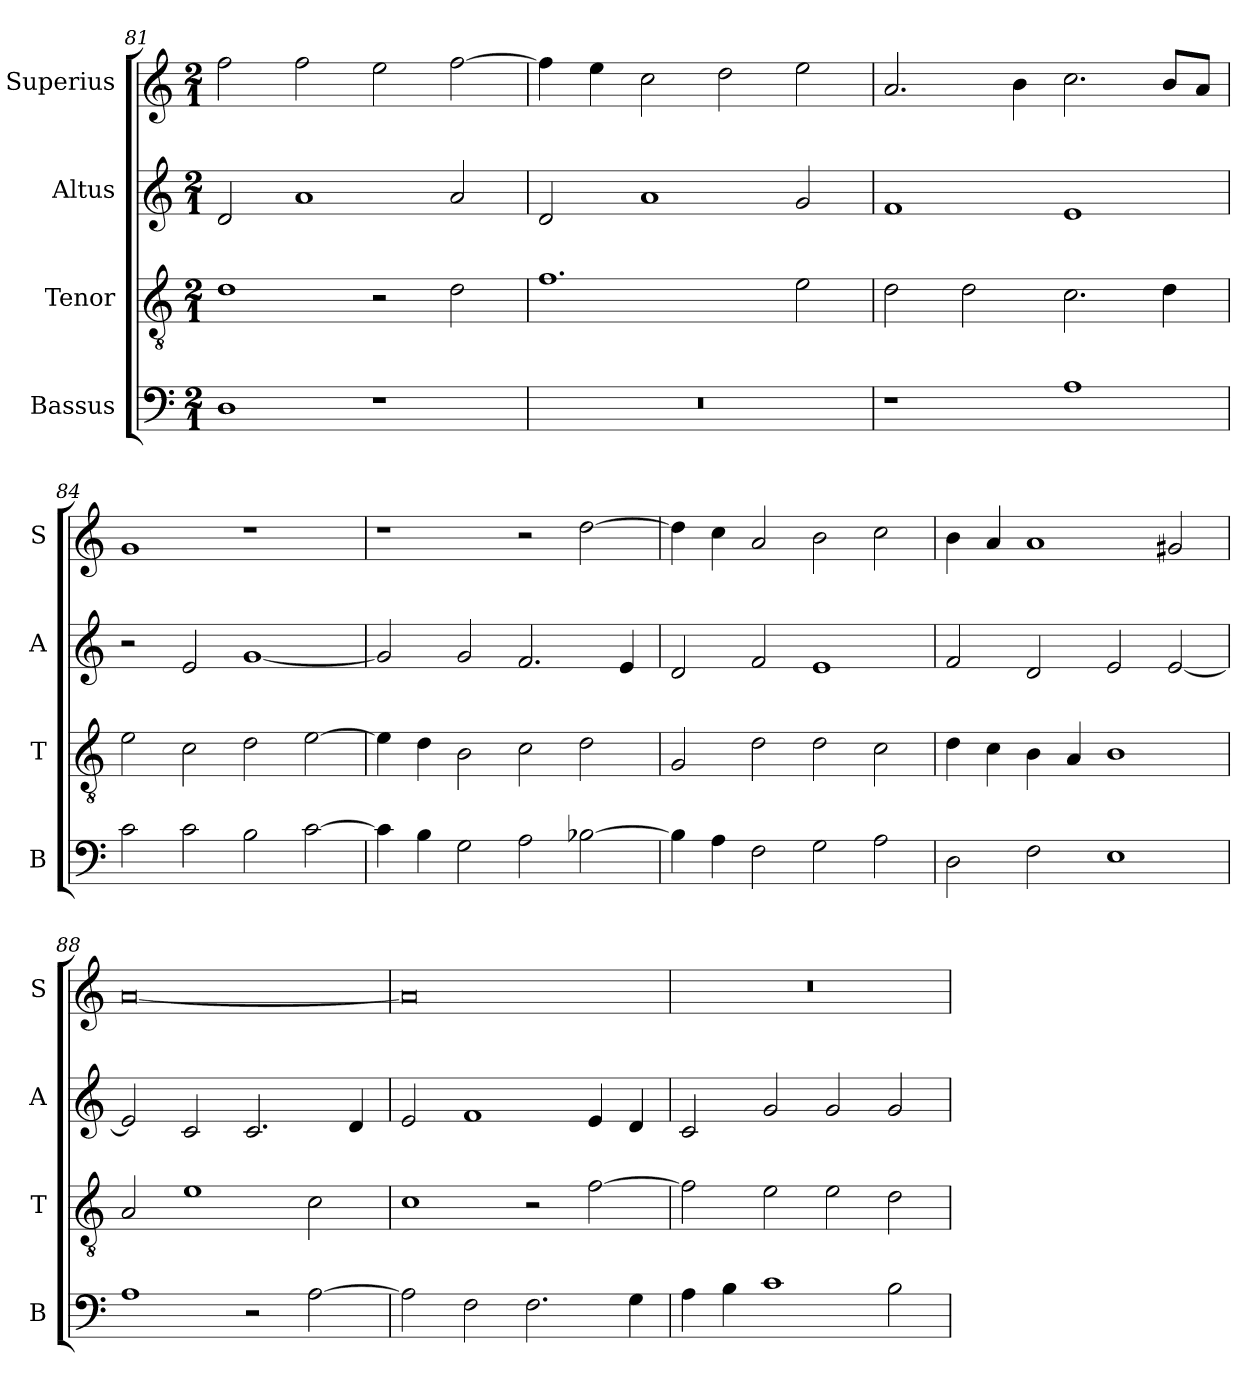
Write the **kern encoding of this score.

**kern	**kern	**kern	**kern
*part4	*part3	*part2	*part1
*staff4	*staff3	*staff2	*staff1
*I"Bassus	*I"Tenor	*I"Altus	*I"Superius
*I'B	*I'T	*I'A	*I'S
*clefF4	*clefGv2	*clefG2	*clefG2
*k[]	*k[]	*k[]	*k[]
*C:	*C:	*C:	*C:
*M2/1	*M2/1	*M2/1	*M2/1
=81	=81	=81	=81
1D	1d	2d	2ff
.	.	1a	2ff
1r	2r	.	2ee
.	2d	2a	[2ff
=82	=82	=82	=82
0r	1.f	2d	4ff]
.	.	.	4ee
.	.	1a	2cc
.	.	.	2dd
.	2e	2g	2ee
=83	=83	=83	=83
1r	2d	1f	2.a
.	2d	.	.
.	.	.	4b
1A	2.c	1e	2.cc
.	4d	.	8bL
.	.	.	8aJ
=84	=84	=84	=84
2c	2e	2r	1g
2c	2c	2e	.
2B	2d	[1g	1r
[2c	[2e	.	.
=85	=85	=85	=85
4c]	4e]	2g]	1r
4B	4d	.	.
2G	2B	2g	.
2A	2c	2.f	2r
[2B-X	2d	.	[2dd
.	.	4e	.
=86	=86	=86	=86
4B-]	2G	2d	4dd]
4A	.	.	4cc
2F	2d	2f	2a
2G	2d	1e	2b
2A	2c	.	2cc
=87	=87	=87	=87
2D	4d	2f	4b
.	4c	.	4a
2F	4B	2d	1a
.	4A	.	.
1E	1B	2e	.
.	.	[2e	2g#X
=88	=88	=88	=88
1A	2A	2e]	[0a
.	1e	2c	.
2r	.	2.c	.
[2A	2c	.	.
.	.	4d	.
=89	=89	=89	=89
2A]	1c	2e	0a]
2F	.	1f	.
2.F	2r	.	.
.	[2f	4e	.
4G	.	4d	.
=90	=90	=90	=90
4A	2f]	2c	0r
4B	.	.	.
1c	2e	2g	.
.	2e	2g	.
2B	2d	2g	.
=	=	=	=
*-	*-	*-	*-
